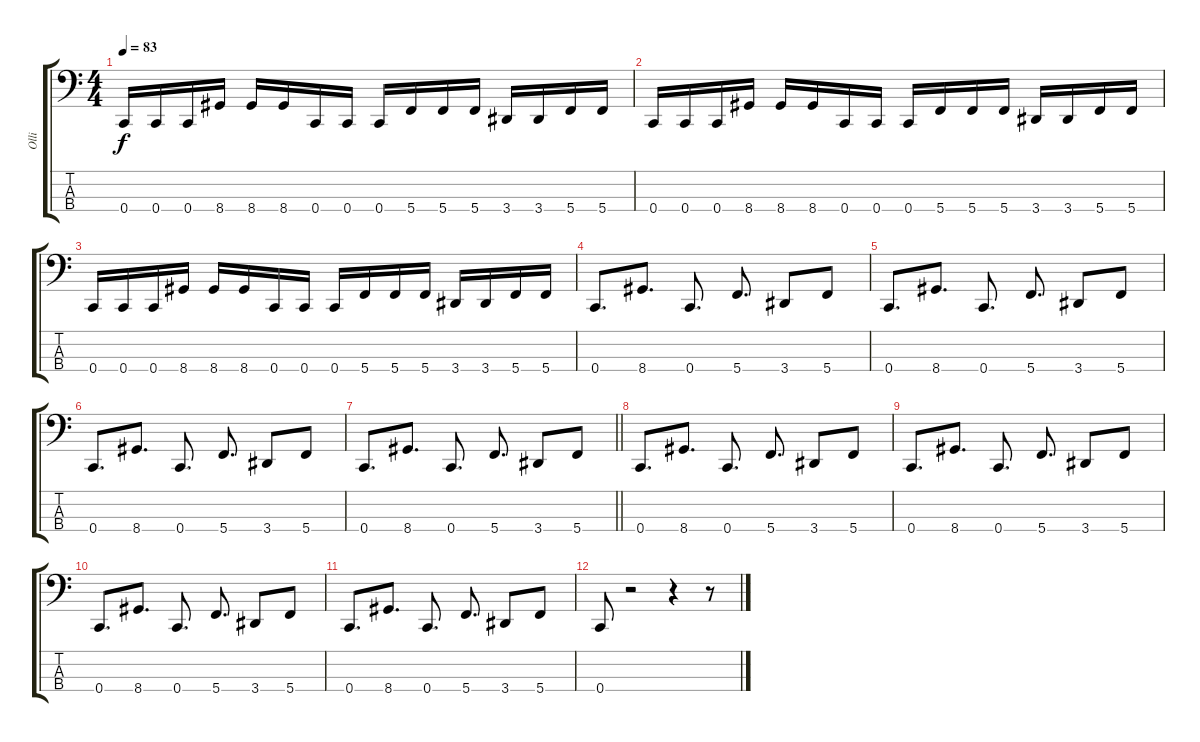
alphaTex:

\track ("Olli" "Olli") {instrument electricbassfinger}
\staff {score tabs}
\tuning (F2 C2 G1 C1) {hide}
\ts (4 4)
\tempo 83
\clef f4
\ks c
0.4.16{dy f} 0.4.16 0.4.16 8.4.16 8.4.16 8.4.16 0.4.16 0.4.16 0.4.16 5.4.16 5.4.16 5.4.16 3.4.16 3.4.16 5.4.16 5.4.16 |
0.4.16 0.4.16 0.4.16 8.4.16 8.4.16 8.4.16 0.4.16 0.4.16 0.4.16 5.4.16 5.4.16 5.4.16 3.4.16 3.4.16 5.4.16 5.4.16 |
0.4.16 0.4.16 0.4.16 8.4.16 8.4.16 8.4.16 0.4.16 0.4.16 0.4.16 5.4.16 5.4.16 5.4.16 3.4.16 3.4.16 5.4.16 5.4.16 |
0.4.8{d} 8.4.8{d} 0.4.8{d} 5.4.8{d} 3.4.8 5.4.8 |
0.4.8{d} 8.4.8{d} 0.4.8{d} 5.4.8{d} 3.4.8 5.4.8 |
0.4.8{d} 8.4.8{d} 0.4.8{d} 5.4.8{d} 3.4.8 5.4.8 |
\barLineRight lightlight
0.4.8{d} 8.4.8{d} 0.4.8{d} 5.4.8{d} 3.4.8 5.4.8 |
0.4.8{d} 8.4.8{d} 0.4.8{d} 5.4.8{d} 3.4.8 5.4.8 |
0.4.8{d} 8.4.8{d} 0.4.8{d} 5.4.8{d} 3.4.8 5.4.8 |
0.4.8{d} 8.4.8{d} 0.4.8{d} 5.4.8{d} 3.4.8 5.4.8 |
0.4.8{d} 8.4.8{d} 0.4.8{d} 5.4.8{d} 3.4.8 5.4.8 |
0.4.8 r.2 r.4 r.8
